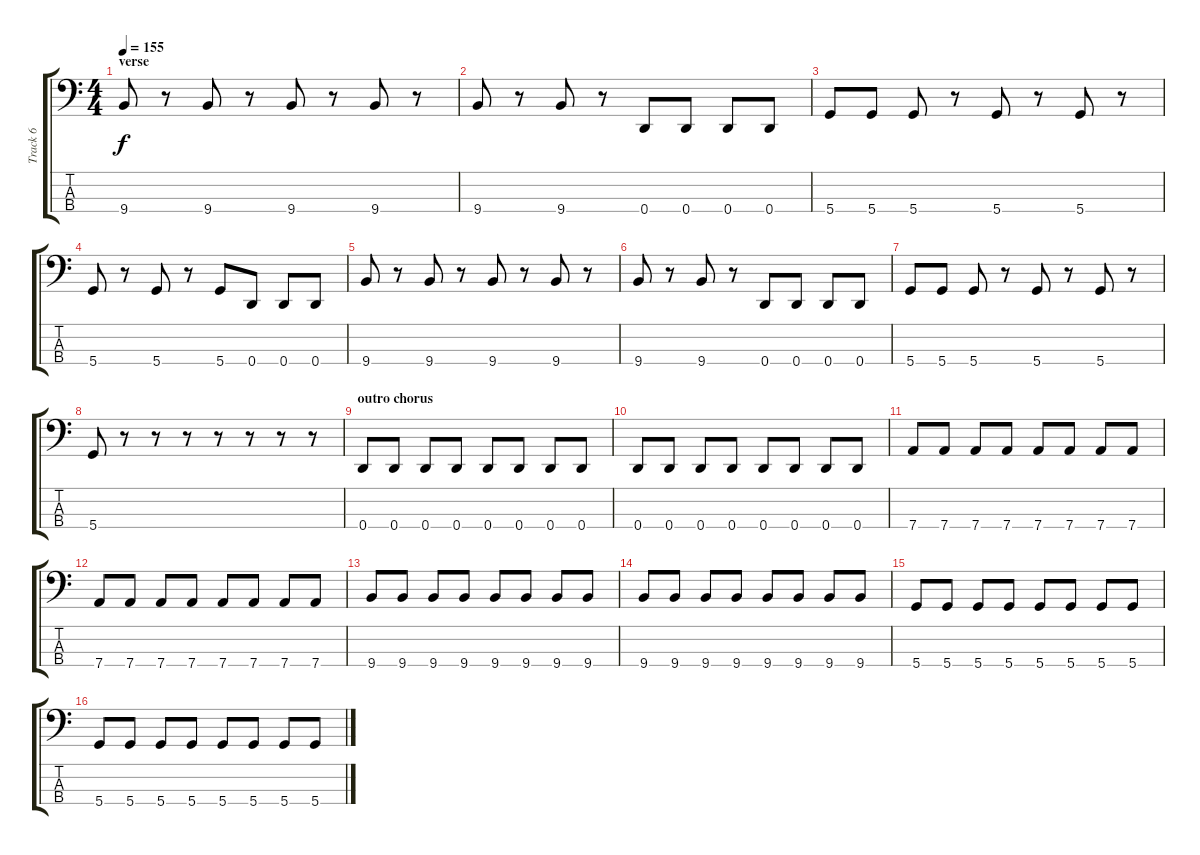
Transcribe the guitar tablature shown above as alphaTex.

\track ("Track 6" "Track 6") {instrument electricbassfinger}
\staff {score tabs}
\tuning (G2 D2 A1 D1) {hide}
\ts (4 4)
\section ("" "verse")
\tempo 155
\clef f4
\ks c
9.4.8{dy f} r.8 9.4.8 r.8 9.4.8 r.8 9.4.8 r.8 |
9.4.8 r.8 9.4.8 r.8 0.4.8 0.4.8 0.4.8 0.4.8 |
5.4.8 5.4.8 5.4.8 r.8 5.4.8 r.8 5.4.8 r.8 |
5.4.8 r.8 5.4.8 r.8 5.4.8 0.4.8 0.4.8 0.4.8 |
9.4.8 r.8 9.4.8 r.8 9.4.8 r.8 9.4.8 r.8 |
9.4.8 r.8 9.4.8 r.8 0.4.8 0.4.8 0.4.8 0.4.8 |
5.4.8 5.4.8 5.4.8 r.8 5.4.8 r.8 5.4.8 r.8 |
5.4.8 r.8 r.8 r.8 r.8 r.8 r.8 r.8 |
\section ("" "outro chorus")
0.4.8 0.4.8 0.4.8 0.4.8 0.4.8 0.4.8 0.4.8 0.4.8 |
0.4.8 0.4.8 0.4.8 0.4.8 0.4.8 0.4.8 0.4.8 0.4.8 |
7.4.8 7.4.8 7.4.8 7.4.8 7.4.8 7.4.8 7.4.8 7.4.8 |
7.4.8 7.4.8 7.4.8 7.4.8 7.4.8 7.4.8 7.4.8 7.4.8 |
9.4.8 9.4.8 9.4.8 9.4.8 9.4.8 9.4.8 9.4.8 9.4.8 |
9.4.8 9.4.8 9.4.8 9.4.8 9.4.8 9.4.8 9.4.8 9.4.8 |
5.4.8 5.4.8 5.4.8 5.4.8 5.4.8 5.4.8 5.4.8 5.4.8 |
5.4.8 5.4.8 5.4.8 5.4.8 5.4.8 5.4.8 5.4.8 5.4.8
